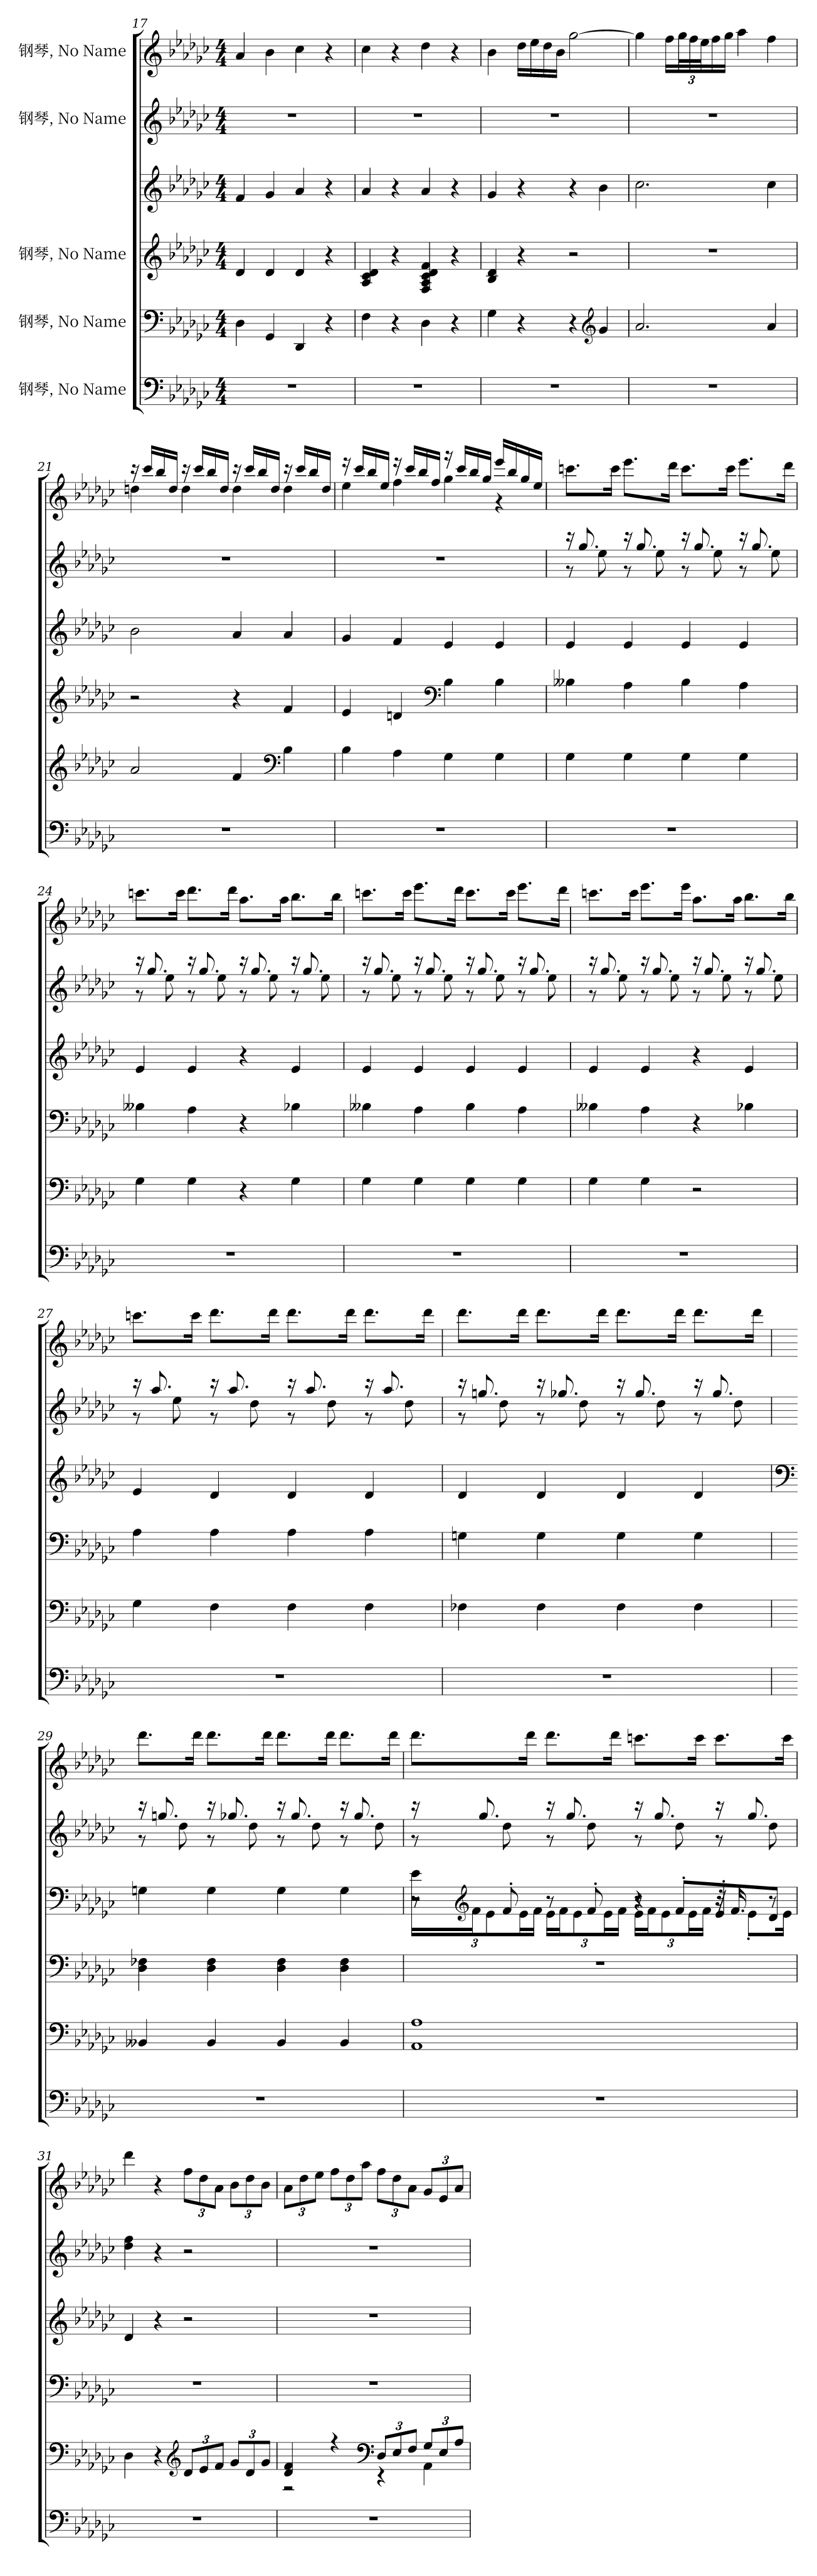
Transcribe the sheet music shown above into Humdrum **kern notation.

**kern	**kern	**kern	**kern	**kern	**kern
*part5	*part4	*part3	*part3	*part2	*part1
*staff6	*staff5	*staff4	*staff3	*staff2	*staff1
*I"钢琴, No Name	*I"钢琴, No Name	*I"钢琴, No Name	*	*I"钢琴, No Name	*I"钢琴, No Name
*clefF4	*clefF4	*clefG2	*clefG2	*clefG2	*clefG2
*k[b-e-a-d-g-c-]	*k[b-e-a-d-g-c-]	*k[b-e-a-d-g-c-]	*k[b-e-a-d-g-c-]	*k[b-e-a-d-g-c-]	*k[b-e-a-d-g-c-]
*M4/4	*M4/4	*M4/4	*M4/4	*M4/4	*M4/4
=17	=17	=17	=17	=17	=17
1r	4D-\	4d-/	4f/	1r	4a-/
.	4GG-/	4d-/	4g-/	.	4b-\
.	4DD-/	4d-/	4a-/	.	4cc-\
.	4r	4r	4r	.	4r
=18	=18	=18	=18	=18	=18
*	*	*	*	*	*MM120
1r	4F\	4A-/ 4c-/ 4d-/	4a-/	1r	4cc-\
.	4r	4r	4r	.	4r
.	4D-\	4F/ 4A-/ 4c-/ 4d-/ 4f/	4a-/	.	4dd-\
.	4r	4r	4r	.	4r
!!LO:PB:g=z
=19	=19	=19	=19	=19	=19
1r	4G-\	4B-/ 4d-/	4g-/	1r	4b-\
.	4r	4r	4r	.	16dd-\LL
.	.	.	.	.	16ee-\
.	.	.	.	.	16dd-\
*	*	*	*	*	*MM118
.	.	.	.	.	16b-\JJ
*	*	*	*	*	*MM120
.	4r	2r	4r	.	[2gg-\
*	*clefG2	*	*	*	*
.	4g-/	.	4b-\	.	.
=20	=20	=20	=20	=20	=20
1r	2.a-/	1r	2.cc-\	1r	4gg-\]
.	.	.	.	.	16ff\LL
*	*	*	*	*	*Xbrackettup
.	.	.	.	.	48gg-\L
.	.	.	.	.	48ff\
.	.	.	.	.	48ee-\J
.	.	.	.	.	16ff\
*	*	*	*	*	*MM118
.	.	.	.	.	16gg-\JJ
.	.	.	.	.	4aa-\
.	4a-/	.	4cc-\	.	4ff\
=21	=21	=21	=21	=21	=21
*	*	*	*	*	*MM118
*	*	*	*	*	*^
1r	2a-/	2r	2b-\	1r	16r	4ddn\
.	.	.	.	.	16ccc-/LL	.
.	.	.	.	.	16bb-/	.
.	.	.	.	.	16dd/JJ	.
.	.	.	.	.	16r	4dd\
.	.	.	.	.	16ccc-/LL	.
.	.	.	.	.	16bb-/	.
.	.	.	.	.	16dd/JJ	.
.	4f/	4r	4a-/	.	16r	4dd\
.	.	.	.	.	16ccc-/LL	.
.	.	.	.	.	16bb-/	.
.	.	.	.	.	16dd/JJ	.
*	*clefF4	*	*	*	*	*
.	4B-\	4f/	4a-/	.	16r	4dd\
.	.	.	.	.	16ccc-/LL	.
.	.	.	.	.	16bb-/	.
.	.	.	.	.	16dd/JJ	.
!!LO:LB:g=z	!!
=22	=22	=22	=22	=22	=22	=22
1r	4B-\	4e-/	4g-/	1r	16r	4ee-\
.	.	.	.	.	16ccc-/LL	.
.	.	.	.	.	16bb-/	.
.	.	.	.	.	16ee-/JJ	.
.	4A-\	4dn/	4f/	.	16r	4ff\
.	.	.	.	.	16ccc-/LL	.
.	.	.	.	.	16bb-/	.
.	.	.	.	.	16ff/JJ	.
*	*	*clefF4	*	*	*	*
.	4G-\	4B-\	4e-/	.	16r	4gg-\
.	.	.	.	.	16ccc-/LL	.
.	.	.	.	.	16bb-/	.
.	.	.	.	.	16gg-/JJ	.
.	4G-\	4B-\	4e-/	.	16eee-/LL	4r
.	.	.	.	.	16bb-/	.
.	.	.	.	.	16gg-/	.
*	*	*	*	*	*MM116	*
.	.	.	.	.	16ee-/JJ	.
*	*	*	*	*	*v	*v
=23	=23	=23	=23	=23	=23
*	*	*	*	*	*MM120
*	*	*	*	*^	*
1r	4G-\	4B--X\	4e-/	16r	8r	8.cccn\L
.	.	.	.	8.gg-/	.	.
.	.	.	.	.	8ee-\	.
.	.	.	.	.	.	16ccc\Jk
.	4G-\	4A-\	4e-/	16r	8r	8.eee-\L
.	.	.	.	8.gg-/	.	.
.	.	.	.	.	8ee-\	.
.	.	.	.	.	.	16ddd-\Jk
.	4G-\	4B--\	4e-/	16r	8r	8.ccc\L
.	.	.	.	8.gg-/	.	.
.	.	.	.	.	8ee-\	.
.	.	.	.	.	.	16ccc\Jk
.	4G-\	4A-\	4e-/	16r	8r	8.eee-\L
.	.	.	.	8.gg-/	.	.
.	.	.	.	.	8ee-\	.
.	.	.	.	.	.	16ddd-\Jk
!!LO:PB:g=z
=24	=24	=24	=24	=24	=24	=24
1r	4G-\	4B--X\	4e-/	16r	8r	8.cccn\L
.	.	.	.	8.gg-/	.	.
.	.	.	.	.	8ee-\	.
.	.	.	.	.	.	16ccc\Jk
.	4G-\	4A-\	4e-/	16r	8r	8.ddd-\L
.	.	.	.	8.gg-/	.	.
.	.	.	.	.	8ee-\	.
.	.	.	.	.	.	16ddd-\Jk
.	4r	4r	4r	16r	8r	8.aa-\L
.	.	.	.	8.gg-/	.	.
.	.	.	.	.	8ee-\	.
.	.	.	.	.	.	16aa-\Jk
.	4G-\	4B-X\	4e-/	16r	8r	8.bb-\L
.	.	.	.	8.gg-/	.	.
.	.	.	.	.	8ee-\	.
*	*	*	*	*	*	*MM118
.	.	.	.	.	.	16bb-\Jk
=25	=25	=25	=25	=25	=25	=25
*	*	*	*	*	*	*MM120
1r	4G-\	4B--X\	4e-/	16r	8r	8.cccn\L
.	.	.	.	8.gg-/	.	.
.	.	.	.	.	8ee-\	.
.	.	.	.	.	.	16ccc\Jk
.	4G-\	4A-\	4e-/	16r	8r	8.eee-\L
.	.	.	.	8.gg-/	.	.
.	.	.	.	.	8ee-\	.
.	.	.	.	.	.	16ddd-\Jk
.	4G-\	4B--\	4e-/	16r	8r	8.ccc\L
.	.	.	.	8.gg-/	.	.
.	.	.	.	.	8ee-\	.
.	.	.	.	.	.	16ccc\Jk
.	4G-\	4A-\	4e-/	16r	8r	8.eee-\L
.	.	.	.	8.gg-/	.	.
.	.	.	.	.	8ee-\	.
.	.	.	.	.	.	16ddd-\Jk
!!LO:LB:g=z
=26	=26	=26	=26	=26	=26	=26
1r	4G-\	4B--X\	4e-/	16r	8r	8.cccn\L
.	.	.	.	8.gg-/	.	.
.	.	.	.	.	8ee-\	.
.	.	.	.	.	.	16ccc\Jk
.	4G-\	4A-\	4e-/	16r	8r	8.eee-\L
.	.	.	.	8.gg-/	.	.
.	.	.	.	.	8ee-\	.
.	.	.	.	.	.	16eee-\Jk
.	2r	4r	4r	16r	8r	8.aa-\L
.	.	.	.	8.gg-/	.	.
.	.	.	.	.	8ee-\	.
.	.	.	.	.	.	16aa-\Jk
.	.	4B-X\	4e-/	16r	8r	8.bb-\L
.	.	.	.	8.gg-/	.	.
.	.	.	.	.	8ee-\	.
*	*	*	*	*	*	*MM118
.	.	.	.	.	.	16bb-\Jk
=27	=27	=27	=27	=27	=27	=27
*	*	*	*	*	*	*MM120
1r	4G-\	4A-\	4e-/	16r	8r	8.cccn\L
.	.	.	.	8.aa-/	.	.
.	.	.	.	.	8ee-\	.
.	.	.	.	.	.	16ccc\Jk
.	4F\	4A-\	4d-/	16r	8r	8.ddd-\L
.	.	.	.	8.aa-/	.	.
.	.	.	.	.	8dd-\	.
.	.	.	.	.	.	16ddd-\Jk
.	4F\	4A-\	4d-/	16r	8r	8.ddd-\L
.	.	.	.	8.aa-/	.	.
.	.	.	.	.	8dd-\	.
.	.	.	.	.	.	16ddd-\Jk
.	4F\	4A-\	4d-/	16r	8r	8.ddd-\L
.	.	.	.	8.aa-/	.	.
.	.	.	.	.	8dd-\	.
.	.	.	.	.	.	16ddd-\Jk
!!LO:PB:g=z
=28	=28	=28	=28	=28	=28	=28
1r	4F-X\	4Gn\	4d-/	16r	8r	8.ddd-\L
.	.	.	.	8.ggn/	.	.
.	.	.	.	.	8dd-\	.
.	.	.	.	.	.	16ddd-\Jk
.	4F-\	4G\	4d-/	16r	8r	8.ddd-\L
.	.	.	.	8.gg-X/	.	.
.	.	.	.	.	8dd-\	.
.	.	.	.	.	.	16ddd-\Jk
.	4F-\	4G\	4d-/	16r	8r	8.ddd-\L
.	.	.	.	8.gg-/	.	.
.	.	.	.	.	8dd-\	.
.	.	.	.	.	.	16ddd-\Jk
.	4F-\	4G\	4d-/	16r	8r	8.ddd-\L
.	.	.	.	8.gg-/	.	.
.	.	.	.	.	8dd-\	.
.	.	.	.	.	.	16ddd-\Jk
=29	=29	=29	=29	=29	=29	=29
*	*	*	*clefF4	*	*	*
*	*	*	*	*	*	*MM120
1r	4BB--X/	4D-\ 4F-X\	4Gn\	16r	8r	8.ddd-\L
.	.	.	.	8.ggn/	.	.
.	.	.	.	.	8dd-\	.
.	.	.	.	.	.	16ddd-\Jk
.	4BB--/	4D-\ 4F-\	4G\	16r	8r	8.ddd-\L
.	.	.	.	8.gg-X/	.	.
.	.	.	.	.	8dd-\	.
.	.	.	.	.	.	16ddd-\Jk
.	4BB--/	4D-\ 4F-\	4G\	16r	8r	8.ddd-\L
.	.	.	.	8.gg-/	.	.
.	.	.	.	.	8dd-\	.
.	.	.	.	.	.	16ddd-\Jk
.	4BB--/	4D-\ 4F-\	4G\	16r	8r	8.ddd-\L
.	.	.	.	8.gg-/	.	.
.	.	.	.	.	8dd-\	.
.	.	.	.	.	.	16ddd-\Jk
!!LO:LB:g=z
=30	=30	=30	=30	=30	=30	=30
*	*	*	*^	*	*	*
*	*	*	*	*Xbrackettup	*	*	*
*	*	*	*	*^	*	*	*
1r	1AA- 1A-	1r	2r	24e-\LL	8r	16r	8r	8.ddd-\L
*	*	*	*clefG2	*	*	*	*	*
.	.	.	.	24f\J	.	.	.	.
.	.	.	.	.	.	8.gg-/	.	.
.	.	.	.	12e-\	.	.	.	.
.	.	.	.	.	8f'/	.	8dd-\	.
.	.	.	.	24e-\L	.	.	.	.
.	.	.	.	.	.	.	.	16ddd-\Jk
.	.	.	.	24f\JJ	.	.	.	.
.	.	.	.	24e-\LL	8r	16r	8r	8.ddd-\L
.	.	.	.	24f\J	.	.	.	.
.	.	.	.	.	.	8.gg-/	.	.
.	.	.	.	12e-\	.	.	.	.
.	.	.	.	.	8f'/	.	8dd-\	.
.	.	.	.	24e-\L	.	.	.	.
.	.	.	.	.	.	.	.	16ddd-\Jk
.	.	.	.	24f\JJ	.	.	.	.
.	.	.	4r	24e-\LL	8r	16r	8r	8.cccn\L
.	.	.	.	24f\J	.	.	.	.
.	.	.	.	.	.	8.gg-/	.	.
.	.	.	.	12e-\	.	.	.	.
.	.	.	.	.	8f'/L	.	8dd-\	.
.	.	.	.	24e-\L	.	.	.	.
.	.	.	.	.	.	.	.	16ccc\Jk
.	.	.	.	24f\JJ	.	.	.	.
.	.	.	32r	16r	8e-'/	16r	8r	8.ccc\L
.	.	.	16.f/	.	.	.	.	.
.	.	.	.	8e-'\L	.	8.gg-/	.	.
.	.	.	8r	.	8d-/J	.	8dd-\	.
*	*	*	*	*	*	*	*	*MM116
.	.	.	.	16e-\Jk	.	.	.	16ccc\Jk
*	*	*	*v	*v	*v	*	*	*
*	*	*	*	*v	*v	*
=31	=31	=31	=31	=31	=31
1r	4D-\	1r	4d-/	4dd-\ 4ff\	4ddd-\
.	4r	.	4r	4r	4r
*	*clefG2	*	*	*	*
*	*Xbrackettup	*	*	*	*
*	*	*	*	*	*MM118
.	12d-/L	.	2r	2r	12ff\L
.	12e-/	.	.	.	12dd-\
.	12f/J	.	.	.	12a-\J
.	12g-/L	.	.	.	12b-\L
.	12d-/	.	.	.	12dd-\
.	12g-/J	.	.	.	12b-\J
!!LO:PB:g=z
=32	=32	=32	=32	=32	=32
*	*^	*	*	*	*
1r	4d-/ 4f/	2r	1r	1r	1r	12a-\L
.	.	.	.	.	.	12dd-\
.	.	.	.	.	.	12ee-\J
.	4r	.	.	.	.	12ff\L
.	.	.	.	.	.	12dd-\
.	.	.	.	.	.	12aa-\J
*	*clefF4	*	*	*	*	*
.	12D-/L	4r	.	.	.	12ff\L
.	12E-/	.	.	.	.	12dd-\
.	12F/J	.	.	.	.	12a-\J
.	12G-/L	4AA-\	.	.	.	12g-/L
.	12E-/	.	.	.	.	12e-/
.	12A-/J	.	.	.	.	12a-/J
*	*v	*v	*	*	*	*
=	=	=	=	=	=
*-	*-	*-	*-	*-	*-
